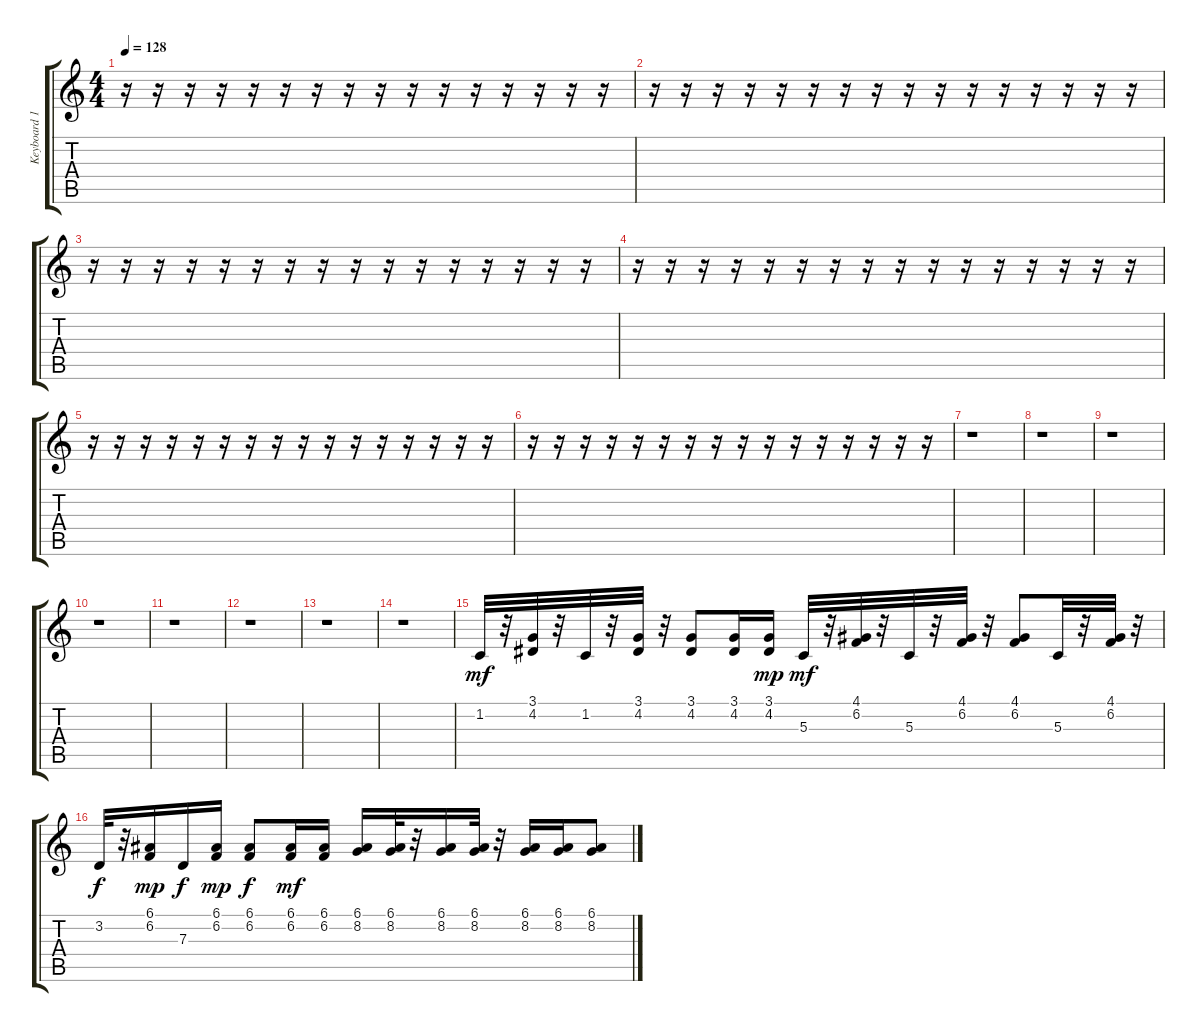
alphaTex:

\track ("Keyboard 1" "Keyboard 1") {instrument brightacousticpiano}
\staff {score tabs}
\tuning (E4 B3 G3 D3 A2 E2) {hide}
\ts (4 4)
\tempo 128
\clef g2
\ks c
r.16{dy f} r.16 r.16 r.16 r.16 r.16 r.16 r.16 r.16 r.16 r.16 r.16 r.16 r.16 r.16 r.16 |
r.16 r.16 r.16 r.16 r.16 r.16 r.16 r.16 r.16 r.16 r.16 r.16 r.16 r.16 r.16 r.16 |
r.16 r.16 r.16 r.16 r.16 r.16 r.16 r.16 r.16 r.16 r.16 r.16 r.16 r.16 r.16 r.16 |
r.16 r.16 r.16 r.16 r.16 r.16 r.16 r.16 r.16 r.16 r.16 r.16 r.16 r.16 r.16 r.16 |
r.16 r.16 r.16 r.16 r.16 r.16 r.16 r.16 r.16 r.16 r.16 r.16 r.16 r.16 r.16 r.16 |
r.16 r.16 r.16 r.16 r.16 r.16 r.16 r.16 r.16 r.16 r.16 r.16 r.16 r.16 r.16 r.16 |
r.1 |
r.1 |
r.1 |
r.1 |
r.1 |
r.1 |
r.1 |
r.1 |
1.2.32{dy mf} r.32 (3.1 4.2).32 r.32 1.2.32 r.32 (3.1 4.2).32 r.32 (3.1 4.2).8 (3.1 4.2).16 (3.1 4.2).16{dy mp} 5.3.32{dy mf} r.32 (4.1 6.2).32 r.32 5.3.32 r.32 (4.1 6.2).32 r.32 (4.1 6.2).8 5.3.32 r.32 (4.1 6.2).32 r.32 |
3.2.32{dy f} r.32 (6.1 6.2).16{dy mp} 7.3.16{dy f} (6.1 6.2).16{dy mp} (6.1 6.2).8{dy f} (6.1 6.2).16{dy mf} (6.1 6.2).16 (6.1 8.2).16 (6.1 8.2).32 r.32 (6.1 8.2).16 (6.1 8.2).32 r.32 (6.1 8.2).16 (6.1 8.2).16 (6.1 8.2).8
